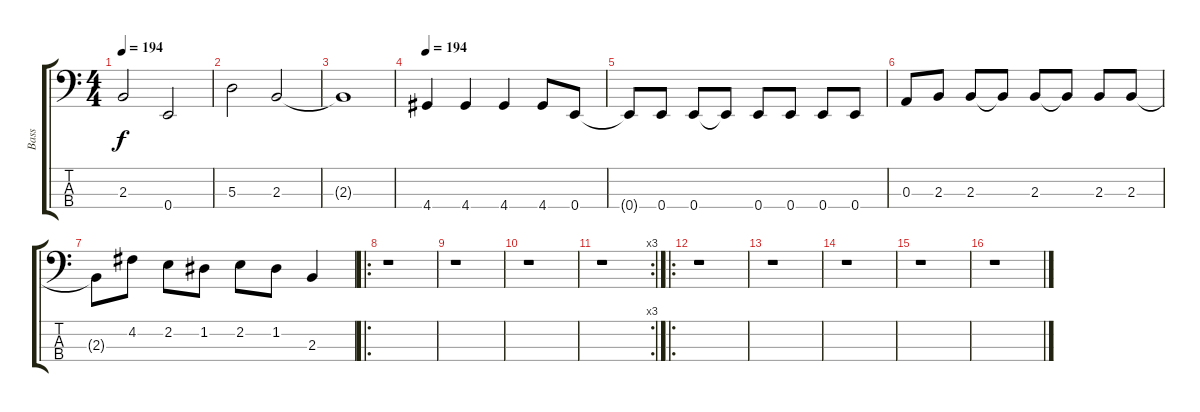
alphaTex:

\track ("Bass" "Bass") {instrument electricbasspick}
\staff {score tabs}
\tuning (G2 D2 A1 E1) {hide}
\ts (4 4)
\tempo 194
\tempo 250
\tempo 194
\clef f4
\ks c
2.3.2{dy f instrument electricbasspick} 0.4.2 |
5.3.2 2.3.2 |
2.3{t}.1 |
\tempo 194
4.4.4 4.4.4 4.4.4 4.4.8 0.4.8 |
0.4{t}.8 0.4.8 0.4.8 0.4{t}.8 0.4.8 0.4.8 0.4.8 0.4.8 |
0.3.8 2.3.8 2.3.8 2.3{t}.8 2.3.8 2.3{t}.8 2.3.8 2.3.8 |
2.3{t}.8 4.2.8 2.2.8 1.2.8 2.2.8 1.2.8 2.3.4 |
\ro
r.1 |
r.1 |
r.1 |
\rc 3
r.1 |
\ro
r.1 |
r.1 |
r.1 |
r.1 |
r.1
